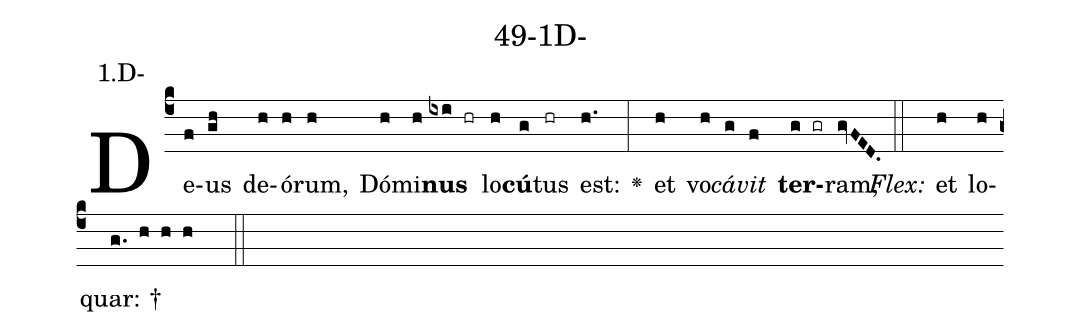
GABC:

name: 49-1D-;
annotation: 1.D-;
%%
(c4)De(f)us(gh) de(h)ó(h)rum,(h) Dó(h)mi(h)<b>nus</b>(ixi hr) lo(h)<b>cú</b>(g)tus(hr) est:(h.) <v>\greheightstar</v>(:) et(h) vo(h)<i>cá</i>(g)<i>vit</i>(f) <b>ter</b>(g gr)ram,(gvFED.) (::)
<i>Flex:</i>()  et(h) lo(h)quar: †(g. h h h  ::)

%E(h) u(h) o(g) u(f) a(g) e.(gvFED.) (::)
